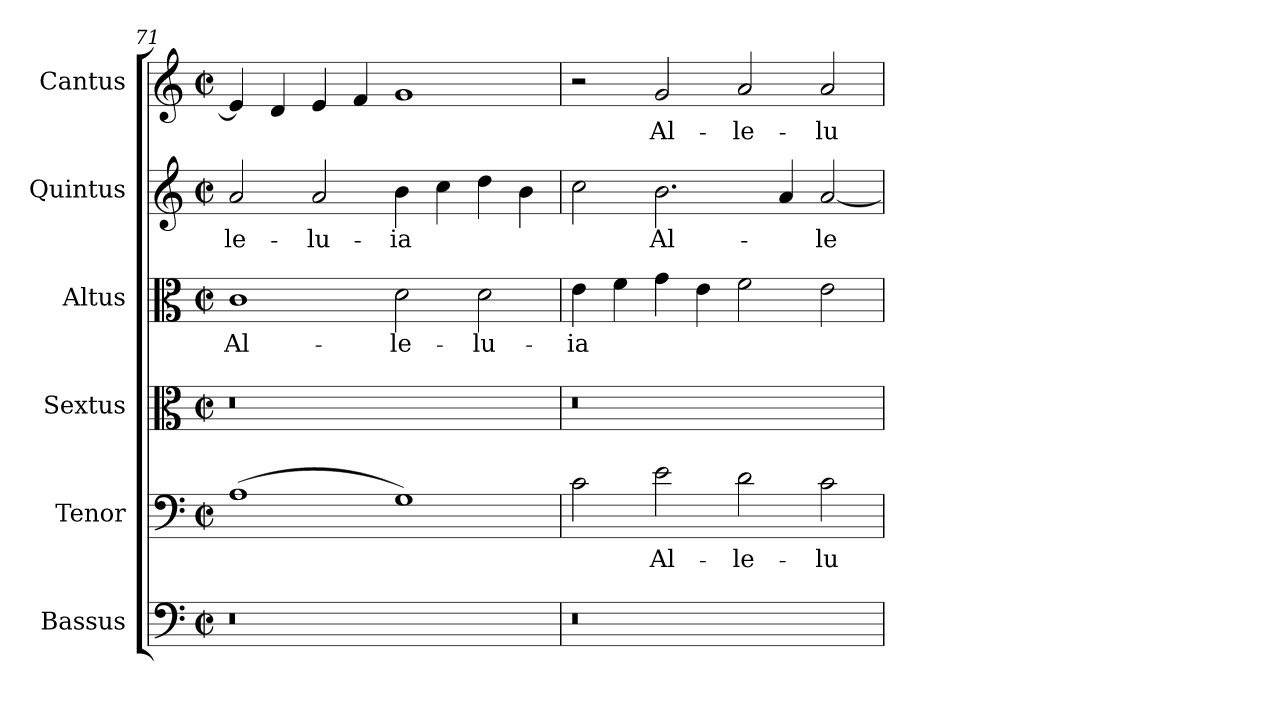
**kern	**kern	**text	**kern	**kern	**text	**kern	**text	**kern	**text
*part6	*part5	*part5	*part4	*part3	*part3	*part2	*part2	*part1	*part1
*staff6	*staff5	*staff5	*staff4	*staff3	*staff3	*staff2	*staff2	*staff1	*staff1
*I"Bassus	*I"Tenor	*	*I"Sextus	*I"Altus	*	*I"Quintus	*	*I"Cantus	*
*I'Bassus	*I'Tenor	*	*I'Sextus	*I'Altus	*	*I'Quintus	*	*I'Cantus	*
*clefF4	*clefF4	*	*clefC3	*clefC3	*	*clefG2	*	*clefG2	*
*M2/2	*M2/2	*	*M2/2	*M2/2	*	*M2/2	*	*M2/2	*
*met(c|)	*met(c|)	*	*met(c|)	*met(c|)	*	*met(c|)	*	*met(c|)	*
=71	=71	=71	=71	=71	=71	=71	=71	=71	=71
!	!	!	!	!	!LO:LY:b:cj	!	!LO:LY:b:cj	!	!
0r	(>1A	.	0r	1c	Al-	2a/	-le-	4e/]	.
.	.	.	.	.	.	.	.	4d/	.
!	!	!	!	!	!	!	!LO:LY:b:cj	!	!
.	.	.	.	.	.	2a/	-lu-	4e/	.
.	.	.	.	.	.	.	.	4f/	.
!	!	!	!	!	!LO:LY:b:cj	!	!LO:LY:b:cj	!	!
.	1G)	.	.	2d\	-le-	4b\	-ia	1g	.
.	.	.	.	.	.	4cc\	.	.	.
!	!	!	!	!	!LO:LY:b:cj	!	!	!	!
.	.	.	.	2d\	-lu-	4dd\	.	.	.
.	.	.	.	.	.	4b\	.	.	.
=72	=72	=72	=72	=72	=72	=72	=72	=72	=72
!	!	!	!	!	!LO:LY:b:cj	!	!	!	!
0r	2c\	.	0r	4e\	-ia	2cc\	.	2r	.
.	.	.	.	4f\	.	.	.	.	.
!	!	!LO:LY:b:cj	!	!	!	!	!LO:LY:b:cj	!	!LO:LY:b:cj
.	2e\	Al-	.	4g\	.	2.b\	Al-	2g/	Al-
.	.	.	.	4e\	.	.	.	.	.
!	!	!LO:LY:b:cj	!	!	!	!	!	!	!LO:LY:b:cj
.	2d\	-le-	.	2f\	.	.	.	2a/	-le-
.	.	.	.	.	.	4a/	.	.	.
!	!	!LO:LY:b:cj	!	!	!	!	!LO:LY:b:cj	!	!LO:LY:b:cj
.	2c\	-lu-	.	2e\	.	[>2a/	-le-	2a/	-lu-
=	=	=	=	=	=	=	=	=	=
*-	*-	*-	*-	*-	*-	*-	*-	*-	*-
